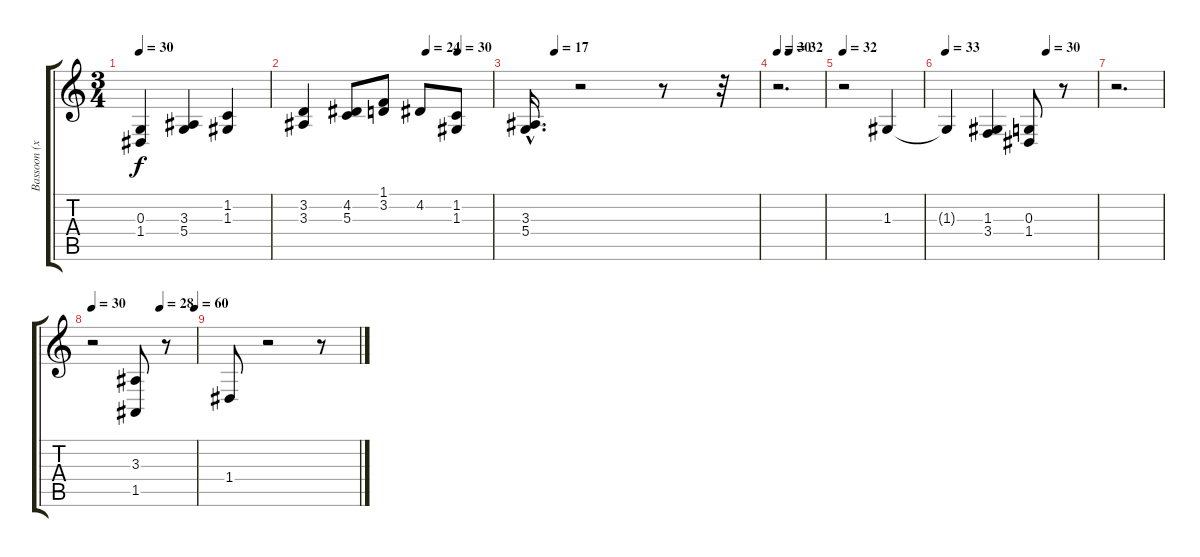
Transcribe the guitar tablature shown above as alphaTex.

\track ("Bassoon (x2)" "Bassoon (x") {instrument bassoon}
\staff {score tabs}
\tuning (E4 B3 G3 D3 A2 E2) {hide}
\ts (3 4)
\tempo 30
\clef g2
\ks c
(0.3 1.4).4{dy f} (3.3 5.4).4 (1.2 1.3).4 |
\tempo (24 0.6527777777777778)
\tempo (30 0.8194444444444444)
(3.2 3.3).4 (4.2 5.3).8 (1.1 3.2).8 4.2.8 (1.2 1.3).8 |
\tempo (17 0.1111111111111111)
(3.3{hac} 5.4{hac}).16{d} r.2 r.8 r.32 |
\tempo 30
\tempo (32 0.25)
r.2{d} |
\tempo 32
r.2 1.3.4 |
\tempo 33
\tempo (30 0.6666666666666666)
1.3{t}.4 (1.3 3.4).4 (0.3 1.4).8 r.8 |
r.2{d} |
\tempo 30
\tempo (28 0.6527777777777778)
\tempo (60 0.9861111111111112)
r.2 (3.3 1.5).8 r.8 |
1.4.8 r.2 r.8
